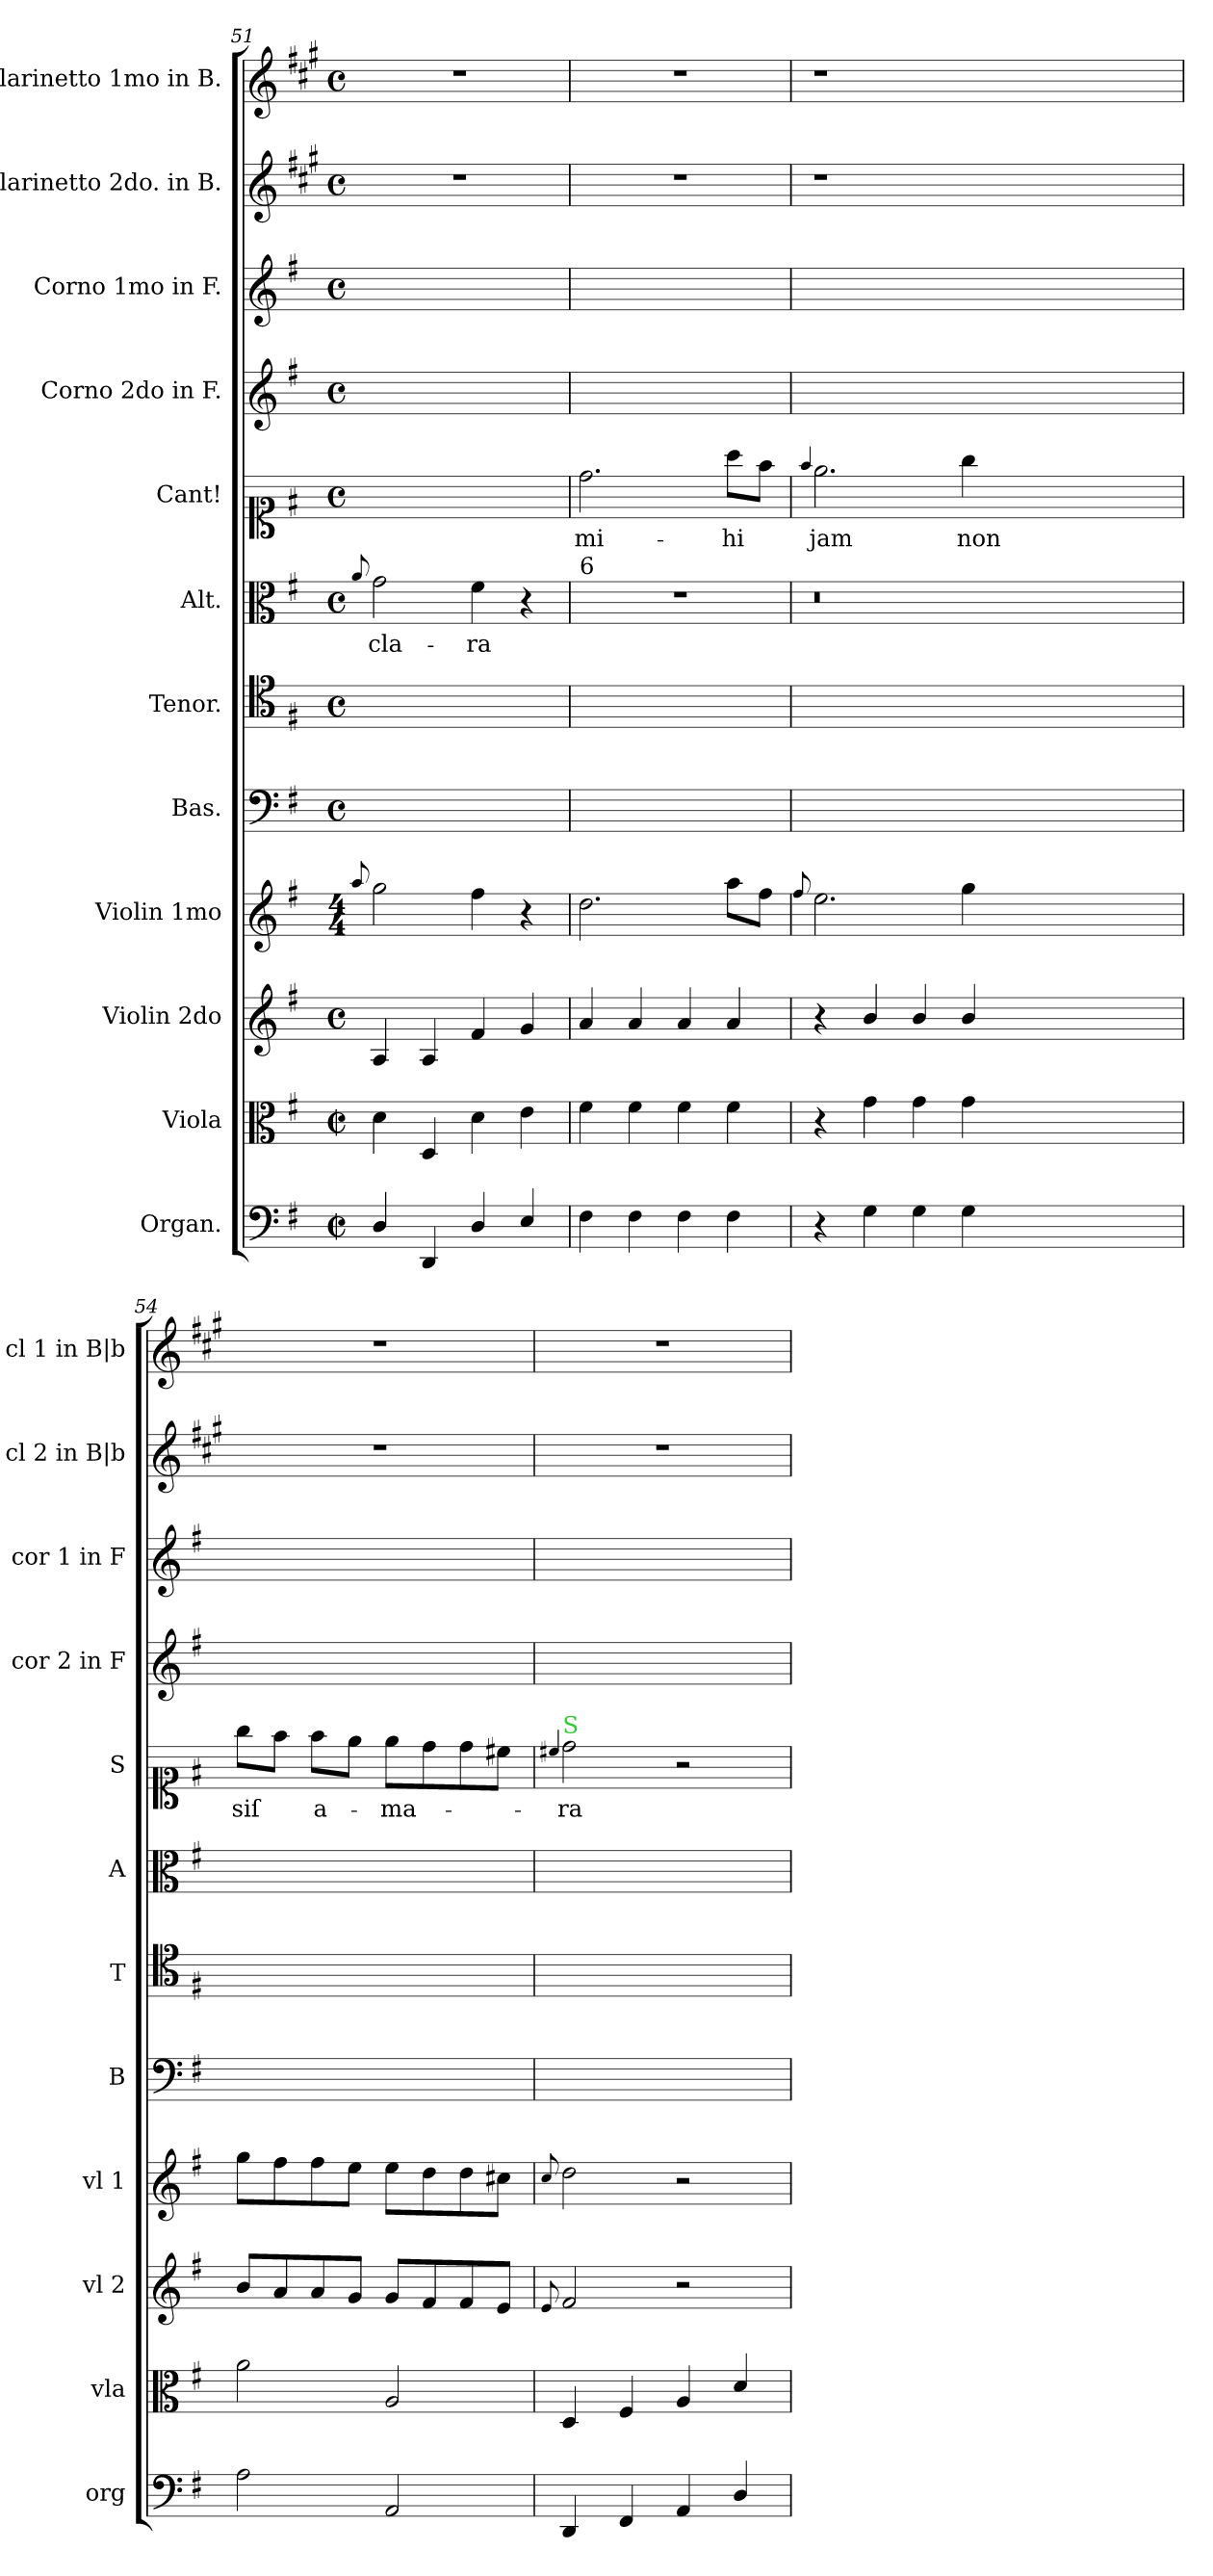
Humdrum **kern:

**kern	**kern	**kern	**kern	**kern	**kern	**kern	**text	**kern	**text	**kern	**kern	**kern	**kern
*part12	*part11	*part10	*part9	*part8	*part7	*part6	*part6	*part5	*part5	*part4	*part3	*part2	*part1
*staff12	*staff11	*staff10	*staff9	*staff8	*staff7	*staff6	*staff6	*staff5	*staff5	*staff4	*staff3	*staff2	*staff1
*I"Organ.	*I"Viola	*I"Violin 2do	*I"Violin 1mo	*I"Bas.	*I"Tenor.	*I"Alt.	*	*I"Cant!	*	*I"Corno 2do in F.	*I"Corno 1mo in F.	*I"Clarinetto 2do. in B.	*I"Clarinetto 1mo in B.
*I'org	*I'vla	*I'vl 2	*I'vl 1	*I'B	*I'T	*I'A	*	*I'S	*	*I'cor 2 in F	*I'cor 1 in F	*I'cl 2 in B|b	*I'cl 1 in B|b
*clefF4	*clefC3	*clefG2	*clefG2	*clefF4	*clefC4	*clefC3	*	*clefC1	*	*clefG2	*clefG2	*clefG2	*clefG2
*	*	*	*	*	*	*	*	*	*	*ITrd4c7	*ITrd4c7	*ITrd1c2	*ITrd1c2
*k[f#]	*k[f#]	*k[f#]	*k[f#]	*k[f#]	*k[f#]	*k[f#]	*	*k[f#]	*	*k[]	*k[]	*k[f#]	*k[f#]
*G:	*G:	*G:	*G:	*G:	*G:	*G:	*	*G:	*	*	*	*G:	*G:
*M4/4	*M4/4	*M4/4	*M4/4	*M4/4	*M4/4	*M4/4	*	*M4/4	*	*M4/4	*M4/4	*M4/4	*M4/4
*met(c|)	*met(c|)	*met(c)	*	*met(c)	*met(c)	*met(c)	*	*met(c)	*	*met(c)	*met(c)	*met(c)	*met(c)
=51	=51	=51	=51	=51	=51	=51	=51	=51	=51	=51	=51	=51	=51
.	.	.	8qqaa/	.	.	8qqa/	.	.	.	.	.	.	.
4D/	4d\	4A/	2gg\	1ryy	1ryy	2g\	-cla-	1ryy	.	1ryy	1ryy	1r	1r
4DD/	4D/	4A/	.	.	.	.	.	.	.	.	.	.	.
4D/	4d\	4f#/	4ff#\	.	.	4f#\	-ra	.	.	.	.	.	.
4E/	4e\	4g/	4r	.	.	4r	.	.	.	.	.	.	.
=52	=52	=52	=52	=52	=52	=52	=52	=52	=52	=52	=52	=52	=52
!	!	!	!	!	!	!LO:TX:a:t=6	!	!	!	!	!	!	!
4F#\	4f#\	4a/	2.dd\	1ryy	1ryy	1r	.	2.dd\	mi-	1ryy	1ryy	1r	1r
4F#\	4f#\	4a/	.	.	.	.	.	.	.	.	.	.	.
4F#\	4f#\	4a/	.	.	.	.	.	.	.	.	.	.	.
4F#\	4f#\	4a/	8aa\L	.	.	.	.	8aa\L	-hi	.	.	.	.
.	.	.	8ff#\J	.	.	.	.	8ff#\J	.	.	.	.	.
=53	=53	=53	=53	=53	=53	=53	=53	=53	=53	=53	=53	=53	=53
.	.	.	8qqff#/	.	.	.	.	4qqff#/	.	.	.	.	.
4r	4r	4r	2.ee\	1ryy	1ryy	0.r	.	2.ee\	jam	1ryy	1ryy	1r	1r
4G\	4g\	4b/	.	.	.	.	.	.	.	.	.	.	.
4G\	4g\	4b/	.	.	.	.	.	.	.	.	.	.	.
4G\	4g\	4b/	4gg\	.	.	.	.	4gg\	non	.	.	.	.
0ryy	0ryy	0ryy	0ryy	0ryy	0ryy	.	.	0ryy	.	0ryy	0ryy	0ryy	0ryy
=54	=54	=54	=54	=54	=54	=54	=54	=54	=54	=54	=54	=54	=54
2A\	2a\	8b/L	8gg\L	1ryy	1ryy	1ryy	.	8gg\L	siſ	1ryy	1ryy	1r	1r
.	.	8a/	8ff#\	.	.	.	.	8ff#\J	.	.	.	.	.
.	.	8a/	8ff#\	.	.	.	.	8ff#\L	a-	.	.	.	.
.	.	8g/J	8ee\J	.	.	.	.	8ee\J	.	.	.	.	.
2AA/	2A/	8g/L	8ee\L	.	.	.	.	8ee\L	-ma-	.	.	.	.
.	.	8f#/	8dd\	.	.	.	.	8dd\	.	.	.	.	.
.	.	8f#/	8dd\	.	.	.	.	8dd\	.	.	.	.	.
.	.	8e/J	8cc#X\J	.	.	.	.	8cc#X\J	.	.	.	.	.
=55	=55	=55	=55	=55	=55	=55	=55	=55	=55	=55	=55	=55	=55
.	.	8qqe/	8qqcc/	.	.	.	.	4qqcc#X/	.	.	.	.	.
!	!	!	!	!	!	!	!	!LO:TX:a:color=limegreen:t=S	!	!	!	!	!
4DD/	4D/	2f#/	2dd\	1ryy	1ryy	1ryy	.	2dd\	-ra	1ryy	1ryy	1r	1r
4FF#/	4F#/	.	.	.	.	.	.	.	.	.	.	.	.
4AA/	4A/	2r	2r	.	.	.	.	2r	.	.	.	.	.
4D/	4d/	.	.	.	.	.	.	.	.	.	.	.	.
=	=	=	=	=	=	=	=	=	=	=	=	=	=
*-	*-	*-	*-	*-	*-	*-	*-	*-	*-	*-	*-	*-	*-
